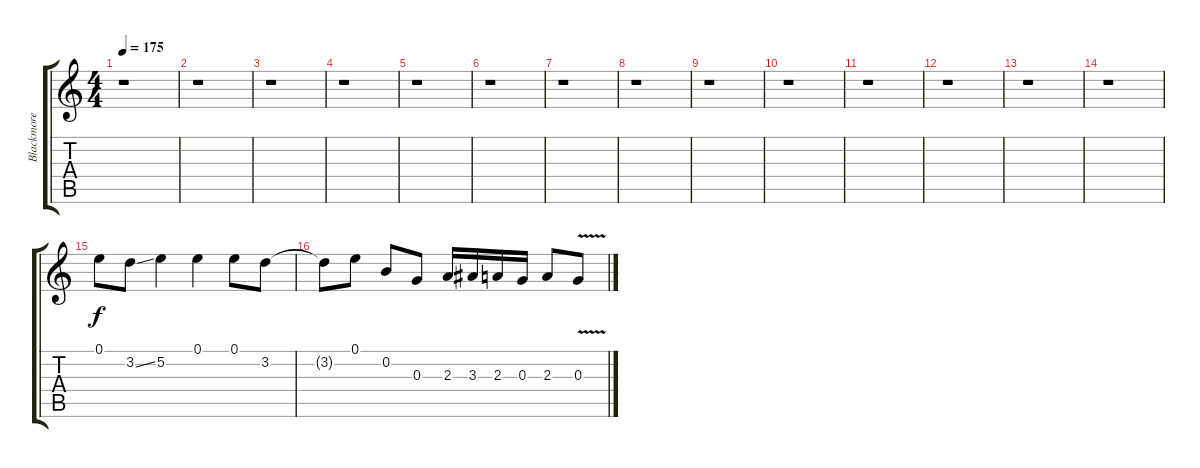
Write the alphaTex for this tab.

\track ("Blackmore solo" "Blackmore ") {instrument overdrivenguitar}
\staff {score tabs}
\tuning (E4 B3 G3 D3 A2 E2) {hide}
\ts (4 4)
\tempo 175
\clef g2
\ks c
r.1{dy f} |
r.1 |
r.1 |
r.1 |
r.1 |
r.1 |
r.1 |
r.1 |
r.1 |
r.1 |
r.1 |
r.1 |
r.1 |
r.1 |
0.1.8 3.2{ss}.8 5.2.4 0.1.4 0.1.8 3.2.8 |
3.2{t}.8 0.1.8 0.2.8 0.3.8 2.3.16 3.3.16 2.3.16 0.3.16 2.3.8 0.3{v}.8
